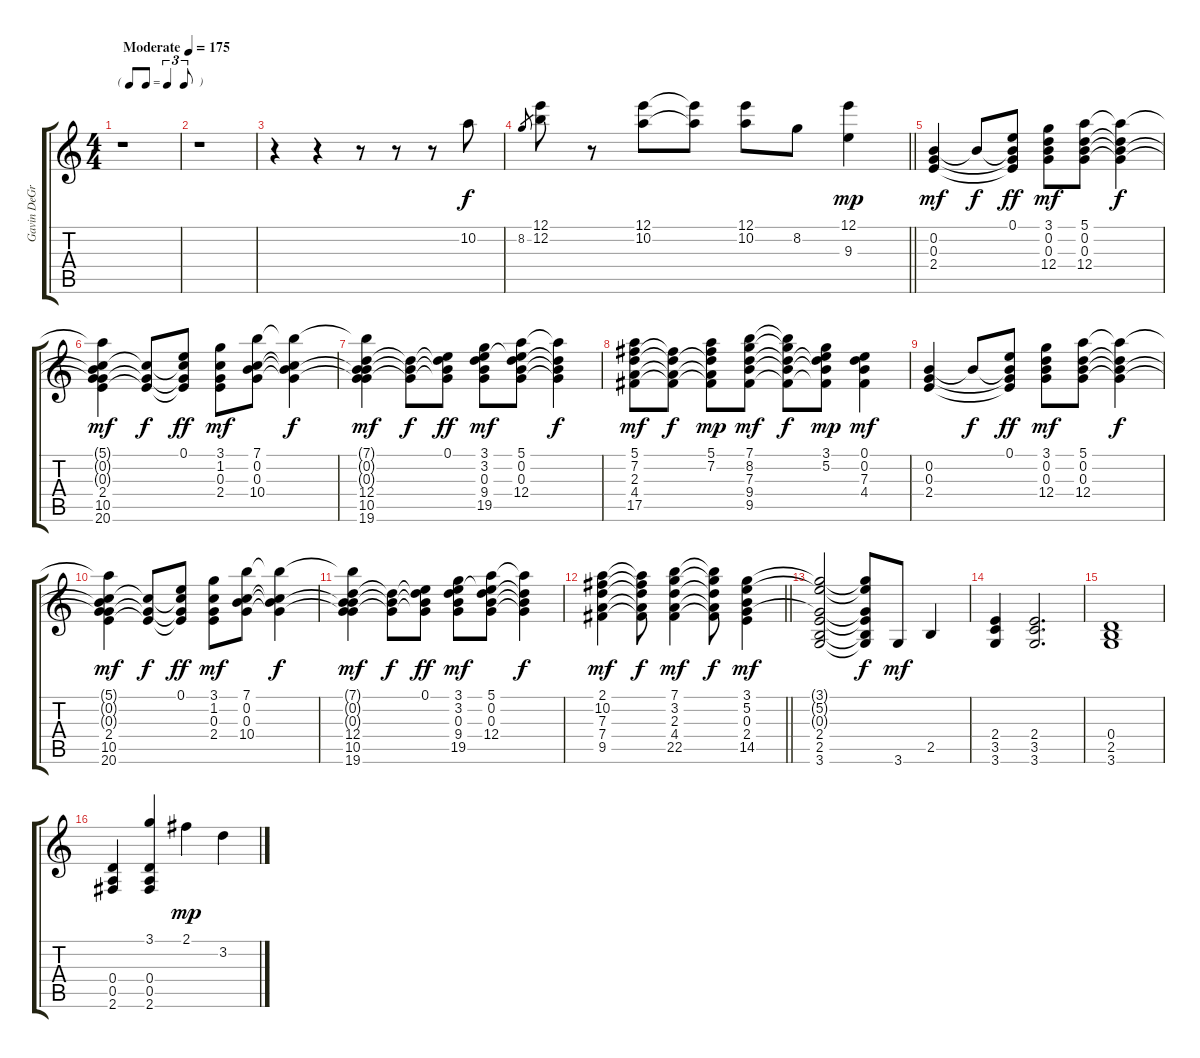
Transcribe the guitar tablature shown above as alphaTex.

\track ("Gavin DeGraw" "Gavin DeGr") {instrument acousticguitarsteel}
\staff {score tabs}
\tuning (E4 B3 G3 D3 A2 E2) {hide}
\ts (4 4)
\tf triplet8th
\tempo (175 "Moderate")
\clef g2
\ks c
r.1{dy f instrument acousticguitarsteel} |
r.1 |
r.4 r.4 r.8 r.8 r.8 10.2.8 |
\barLineRight lightlight
8.2.8{gr} (12.1 12.2).8 r.8 (12.1 10.2).8 (12.1{t} 10.2{t}).8 (12.1 10.2).8 8.2.8 (12.1 9.3).4{dy mp} |
(0.2 0.3 2.4).4{dy mf} 0.2{t}.8{dy f} (0.1 0.2{t} 0.3{t} 2.4{t}).8{dy ff} (3.1 0.2 0.3 12.4).8{dy mf} (5.1 0.2 0.3 12.4).8 (5.1{t} 0.2{t} 0.3{t} 12.4{t}).4{dy f} |
(5.1{t} 0.2{t} 0.3{t} 2.4 10.5 20.6).4{dy mf} (2.4{t} 10.5{t} 20.6{t}).8{dy f} (0.1 2.4{t} 10.5{t} 20.6{t}).8{dy ff} (3.1 1.2 0.3 2.4).8{dy mf} (7.1 0.2 0.3 10.4).8 (7.1{t} 0.2{t} 0.3{t} 10.4{t}).4{dy f} |
(7.1{t} 0.2{t} 0.3{t} 12.4 10.5 19.6).4{dy mf} (12.4{t} 10.5{t} 19.6{t}).8{dy f} (0.1 12.4{t} 10.5{t} 19.6{t}).8{dy ff} (3.1 3.2 0.3 9.4 19.5).8{dy mf} (5.1 0.2 0.3 12.4 19.5{t}).8 (5.1{t} 0.2{t} 0.3{t} 12.4{t}).4{dy f} |
(5.1 7.2 2.3 4.4 17.5).8{dy mf} (7.2{t} 2.3{t} 4.4{t} 17.5{t}).8{dy f} (5.1 7.2 2.3{t} 4.4{t} 17.5{t}).8{dy mp} (7.1 8.2 7.3 9.4 9.5).8{dy mf} (7.1{t} 8.2{t} 7.3{t} 9.4{t} 9.5{t}).8{dy f} (3.1 5.2 7.3{t} 9.4{t} 9.5{t}).8{dy mp} (0.1 0.2 7.3 4.4).4{dy mf} |
(0.2 0.3 2.4).4 0.2{t}.8{dy f} (0.1 0.2{t} 0.3{t} 2.4{t}).8{dy ff} (3.1 0.2 0.3 12.4).8{dy mf} (5.1 0.2 0.3 12.4).8 (5.1{t} 0.2{t} 0.3{t} 12.4{t}).4{dy f} |
(5.1{t} 0.2{t} 0.3{t} 2.4 10.5 20.6).4{dy mf} (2.4{t} 10.5{t} 20.6{t}).8{dy f} (0.1 2.4{t} 10.5{t} 20.6{t}).8{dy ff} (3.1 1.2 0.3 2.4).8{dy mf} (7.1 0.2 0.3 10.4).8 (7.1{t} 0.2{t} 0.3{t} 10.4{t}).4{dy f} |
(7.1{t} 0.2{t} 0.3{t} 12.4 10.5 19.6).4{dy mf} (12.4{t} 10.5{t} 19.6{t}).8{dy f} (0.1 12.4{t} 10.5{t} 19.6{t}).8{dy ff} (3.1 3.2 0.3 9.4 19.5).8{dy mf} (5.1 0.2 0.3 12.4 19.5{t}).8 (5.1{t} 0.2{t} 0.3{t} 12.4{t}).4{dy f} |
\barLineRight lightlight
(2.1 10.2 7.3 7.4 9.5).4{dy mf} (2.1{t} 10.2{t} 7.3{t} 7.4{t} 9.5{t}).8{dy f} (7.1 3.2 2.3 4.4 22.5).4{dy mf} (7.1{t} 3.2{t} 2.3{t} 4.4{t} 22.5{t}).8{dy f} (3.1 5.2 0.3 2.4 14.5).4{dy mf} |
(3.1{t} 5.2{t} 0.3{t} 2.4 2.5 3.6).2{volume 7} (3.1{t} 5.2{t} 0.3{t} 2.4{t} 2.5{t} 3.6{t}).8{dy f} 3.6.8{dy mf} 2.5.4 |
(2.4 3.5 3.6).4 (2.4 3.5 3.6).2{d} |
(0.4 2.5 3.6).1 |
(0.4 0.5 2.6).4 (3.1 0.4 0.5 2.6).4 2.1.4{dy mp} 3.2.4
